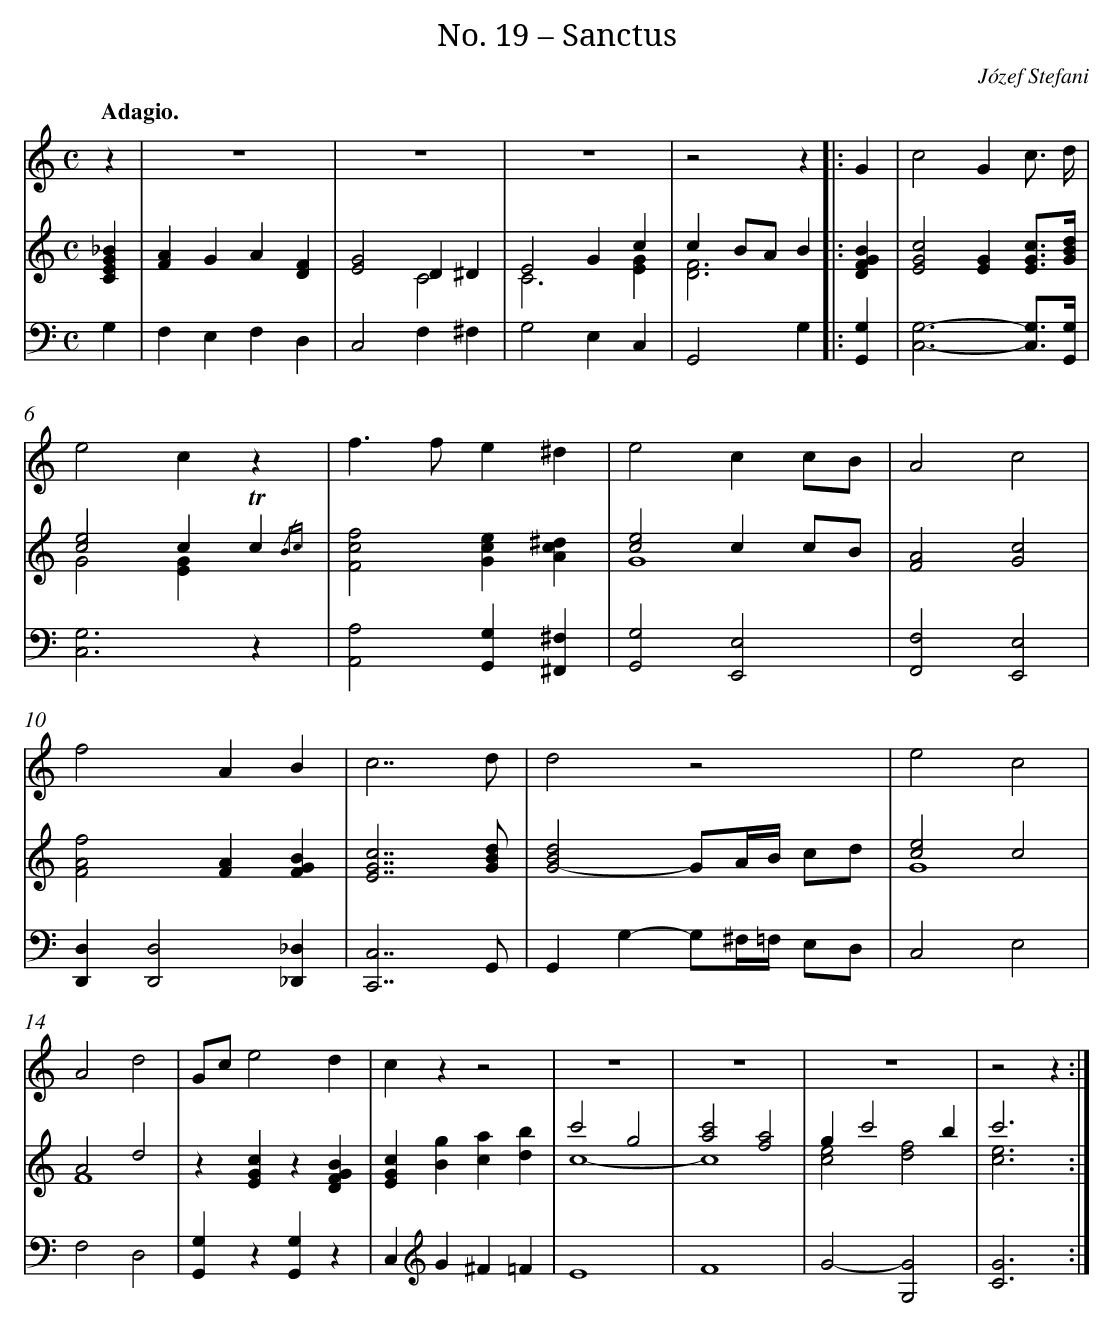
X:1
T: No. 19 – Sanctus
C: Józef Stefani
L: 1/4
M: C
Q: "Adagio."
V: 1 clef=treble
V: 2 clef=treble
V: 3 clef=bass
K: C
[V:1] z [I:setbarnb 1]|
[V:2] [_BGEC] |
[V:3] G, |
[V:1] z4 |
[V:2] [AF]GA[FD] |
[V:3] F,E,F,D, |
[V:1] z4 |
[V:2] [G2E2]D^D & x2C2 |
[V:3] C,2F,^F, |
[V:1] z4 |
[V:2] E2Gc & C3[GE] |
[V:3] G,2E,C, |
[V:1] z2z ]|:
[V:2] cB/A/B & [F3D3] ]|:
[V:3] G,,2G, ]|:
[V:1] G [I:setbarnb 5]|
[V:2] [BGFD] |
[V:3] [G,G,,] |
[V:1] c2Gc3// d// |
[V:2] [c2G2E2][GE][c3//G3//E3//][d//B//G//] |
[V:3] [G,3C,3]-[G,3//C,3//][G,//G,,//] |
[V:1] e2cz |
[V:2] [e2c2]c!trill!c{/Bc} & G2[GE]x |
[V:3] [G,3C,3]z |
[V:1] f>fe^d |
[V:2] [f2c2F2][ecG][^dcA] |
[V:3] [A,2A,,2][G,G,,][^F,^F,,] |
[V:1] e2cc/B/ |
[V:2] [e2c2]cc/B/ & G4 |
[V:3] [G,2G,,2][E,2E,,2] |
[V:1] A2c2 |
[V:2] [A2F2][c2G2] |
[V:3] [F,2F,,2][E,2E,,2] |
[V:1] f2AB |
[V:2] [f2A2F2][AF][BGF] |
[V:3] [D,D,,][D,2D,,2][_D,_D,,] |
[V:1] c7/d/ |
[V:2] [c7/G7/E7/][d/B/G/] |
[V:3] [C,7/C,,7/]G,,/ |
[V:1] d2z2 |
[V:2] [d2B2G2-]G/A//B// c/d/ |
[V:3] G,,G,-G,/^F,//=F,// E,/D,/ |
[V:1] e2c2 |
[V:2] [e2c2]c2 & G4 |
[V:3] C,2E,2 |
[V:1] A2d2 |
[V:2] A2d2 & F4 |
[V:3] F,2D,2 |
[V:1] G/c/e2d |
[V:2] z[cGE]z[BGFD] |
[V:3] [G,G,,]z[G,G,,]z |
[V:1] czz2 |
[V:2] [cGE][gB][ac][bd] |
[V:3] C,[K:clef=treble]G^F=F |
[V:1] z4 |
[V:2] c'2g2 & c4- |
[V:3] E4 |
[V:1] z4 |
[V:2] [c'2a2][a2f2] & c4 |
[V:3] F4 |
[V:1] z4 |
[V:2] gc'2b & [e2c2][f2d2] |
[V:3] G2-[G2G,2] |
[V:1] z2z :|]
[V:2] c'3 & [e3c3] :|]
[V:3] [G3C3] :|]
